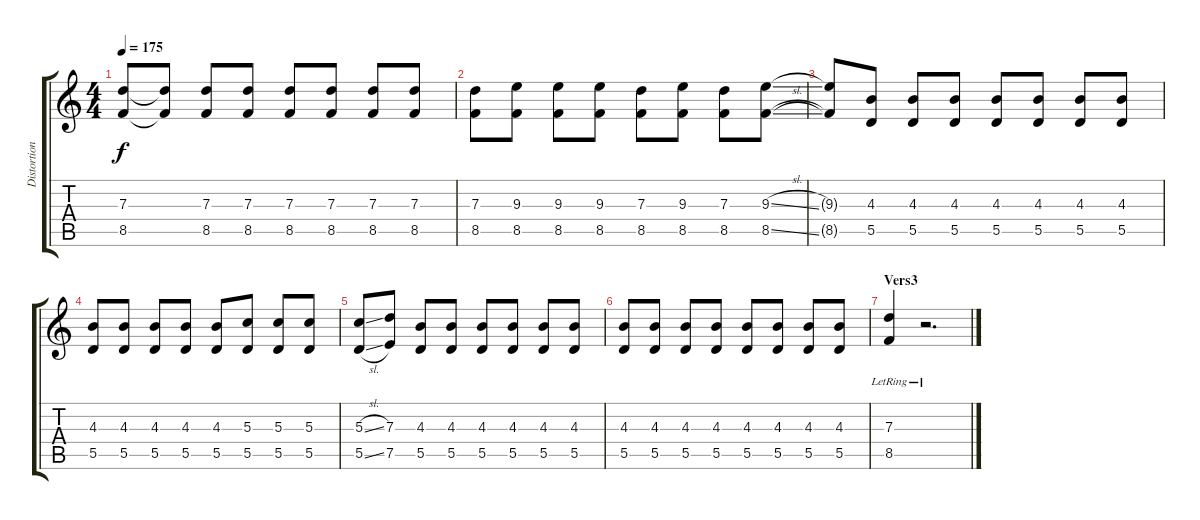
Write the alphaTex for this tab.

\track ("Distortion Guitar" "Distortion") {instrument distortionguitar}
\staff {score tabs}
\tuning (E4 B3 G3 D3 A2 E2) {hide}
\ts (4 4)
\tempo 175
\clef g2
\ks c
(7.3 8.5).8{dy f} (7.3{t} 8.5{t}).8 (7.3 8.5).8 (7.3 8.5).8 (7.3 8.5).8 (7.3 8.5).8 (7.3 8.5).8 (7.3 8.5).8 |
(7.3 8.5).8 (9.3 8.5).8 (9.3 8.5).8 (9.3 8.5).8 (7.3 8.5).8 (9.3 8.5).8 (7.3 8.5).8 (9.3{sl} 8.5{sl}).8 |
(9.3{t} 8.5{t}).8 (4.3 5.5).8 (4.3 5.5).8 (4.3 5.5).8 (4.3 5.5).8 (4.3 5.5).8 (4.3 5.5).8 (4.3 5.5).8 |
(4.3 5.5).8 (4.3 5.5).8 (4.3 5.5).8 (4.3 5.5).8 (4.3 5.5).8 (5.3 5.5).8 (5.3 5.5).8 (5.3 5.5).8 |
(5.3{sl} 5.5{sl}).8 (7.3 7.5).8 (4.3 5.5).8 (4.3 5.5).8 (4.3 5.5).8 (4.3 5.5).8 (4.3 5.5).8 (4.3 5.5).8 |
(4.3 5.5).8 (4.3 5.5).8 (4.3 5.5).8 (4.3 5.5).8 (4.3 5.5).8 (4.3 5.5).8 (4.3 5.5).8 (4.3 5.5).8 |
\section ("" "Vers3")
(7.3{lr} 8.5{lr}).4 r.2{d}
